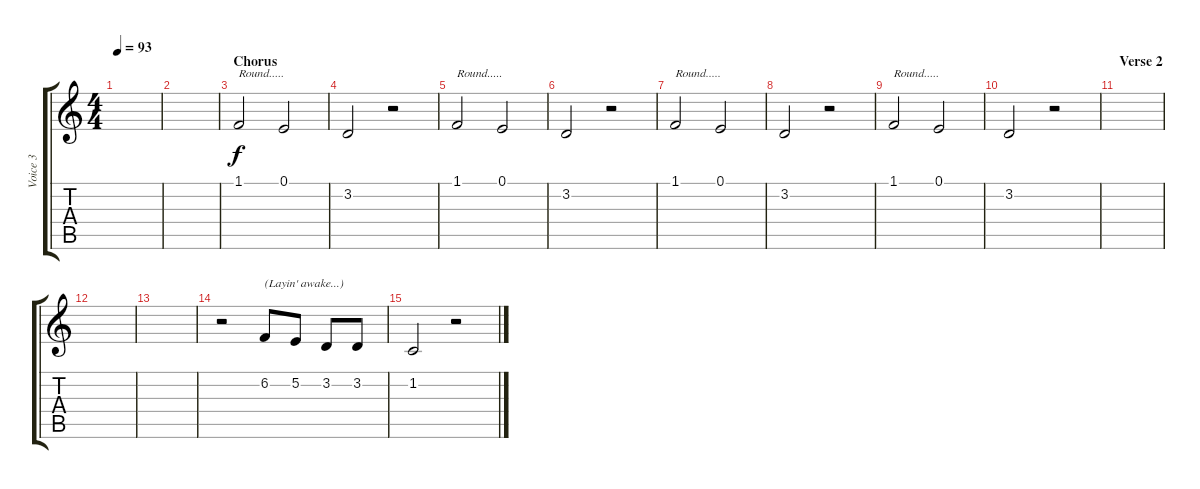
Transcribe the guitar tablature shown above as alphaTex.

\track ("Voice 3" "Voice 3") {instrument frenchhorn}
\staff {score tabs}
\tuning (E4 B3 G3 D3 A2 E2) {hide}
\ts (4 4)
\tempo 93
\clef g2
\ks c
|
|
\section ("" "Chorus")
1.1.2{txt "Round....."} 0.1.2 |
3.2.2 r.2 |
1.1.2{txt "Round....."} 0.1.2 |
3.2.2 r.2 |
1.1.2{txt "Round....."} 0.1.2 |
3.2.2 r.2 |
1.1.2{txt "Round....."} 0.1.2 |
3.2.2 r.2 |
\section ("" "Verse 2")
|
|
|
r.2 6.2.8{txt "(Layin' awake...)"} 5.2.8 3.2.8 3.2.8 |
1.2.2 r.2
